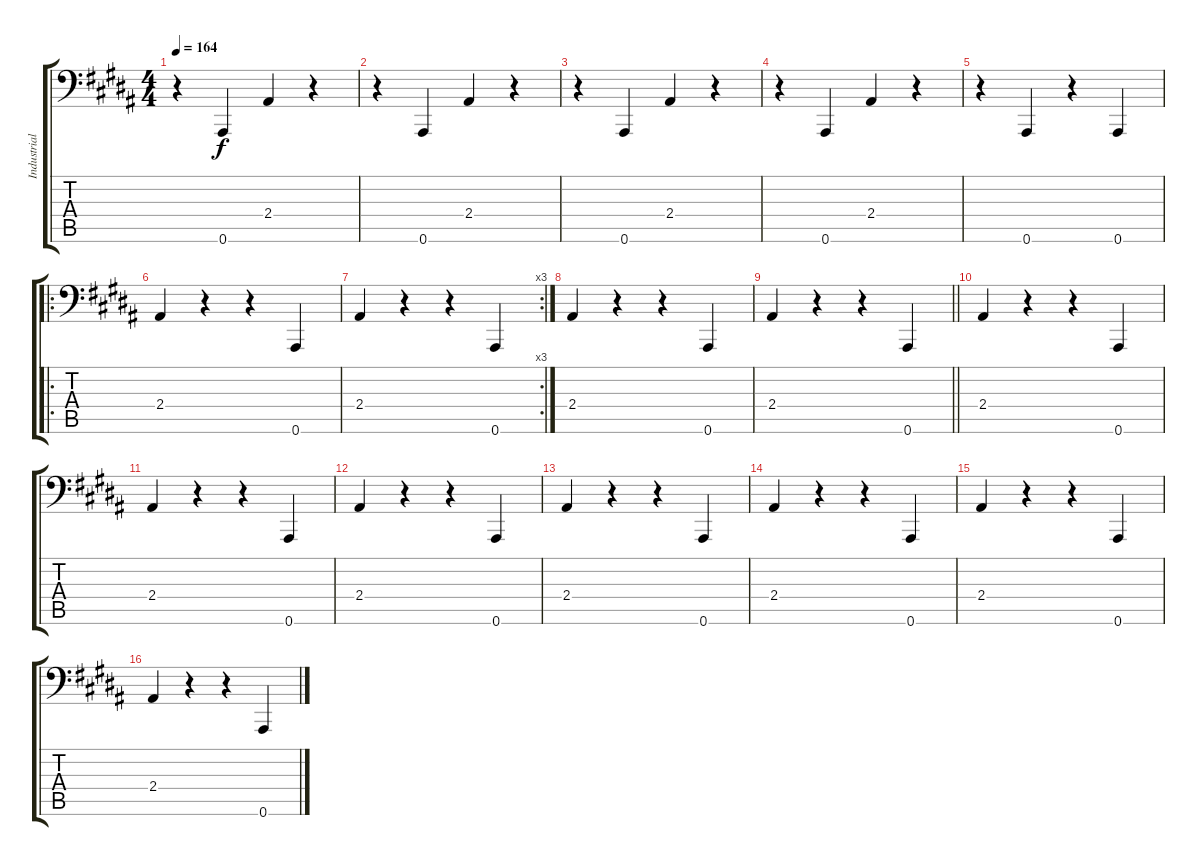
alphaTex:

\track ("Industrial sounds" "Industrial") {instrument taikodrum}
\staff {score tabs}
\tuning (Bb3 F3 Db3 Ab2 Eb2 Bb1) {hide}
\ts (4 4)
\tempo 164
\clef f4
\ks g#minor
r.4{dy f instrument taikodrum} 0.6.4 2.4.4 r.4 |
r.4 0.6.4 2.4.4 r.4 |
r.4 0.6.4 2.4.4 r.4 |
r.4 0.6.4 2.4.4 r.4 |
r.4 0.6.4 r.4 0.6.4 |
\ro
2.4.4 r.4 r.4 0.6.4 |
\rc 3
2.4.4 r.4 r.4 0.6.4 |
2.4.4 r.4 r.4 0.6.4 |
\barLineRight lightlight
2.4.4 r.4 r.4 0.6.4 |
2.4.4 r.4 r.4 0.6.4 |
2.4.4 r.4 r.4 0.6.4 |
2.4.4 r.4 r.4 0.6.4 |
2.4.4 r.4 r.4 0.6.4 |
2.4.4 r.4 r.4 0.6.4 |
2.4.4 r.4 r.4 0.6.4 |
2.4.4 r.4 r.4 0.6.4
